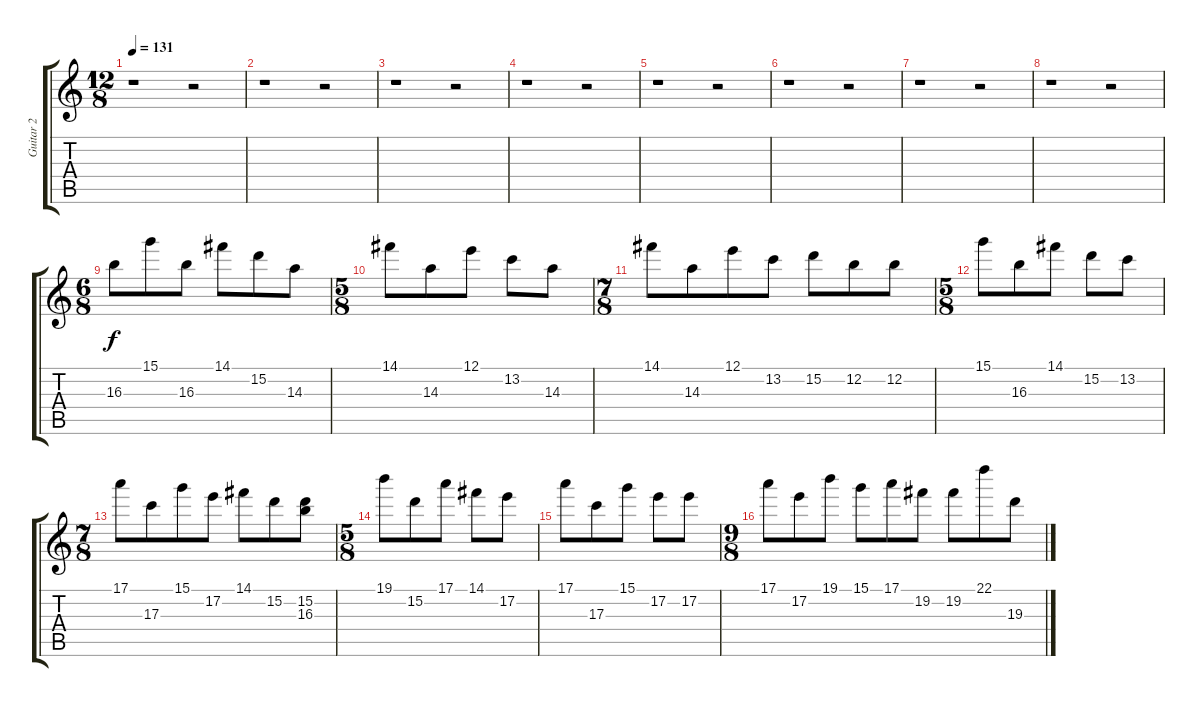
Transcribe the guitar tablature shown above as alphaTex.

\track ("Guitar 2" "Guitar 2") {instrument overdrivenguitar}
\staff {score tabs}
\tuning (E4 B3 G3 D3 A2 E2) {hide}
\ts (12 8)
\tempo 131
\clef g2
\ks c
r.1{dy f} r.2 |
r.1 r.2 |
r.1 r.2 |
r.1 r.2 |
r.1 r.2 |
r.1 r.2 |
r.1 r.2 |
r.1 r.2 |
\ts (6 8)
16.3.8 15.1.8 16.3.8 14.1.8 15.2.8 14.3.8 |
\ts (5 8)
14.1.8 14.3.8 12.1.8 13.2.8 14.3.8 |
\ts (7 8)
14.1.8 14.3.8 12.1.8 13.2.8 15.2.8 12.2.8 12.2.8 |
\ts (5 8)
15.1.8 16.3.8 14.1.8 15.2.8 13.2.8 |
\ts (7 8)
17.1.8 17.3.8 15.1.8 17.2.8 14.1.8 15.2.8 (15.2 16.3).8 |
\ts (5 8)
19.1.8 15.2.8 17.1.8 14.1.8 17.2.8 |
17.1.8 17.3.8 15.1.8 17.2.8 17.2.8 |
\ts (9 8)
17.1.8 17.2.8 19.1.8 15.1.8 17.1.8 19.2.8 19.2.8 22.1.8 19.3.8
